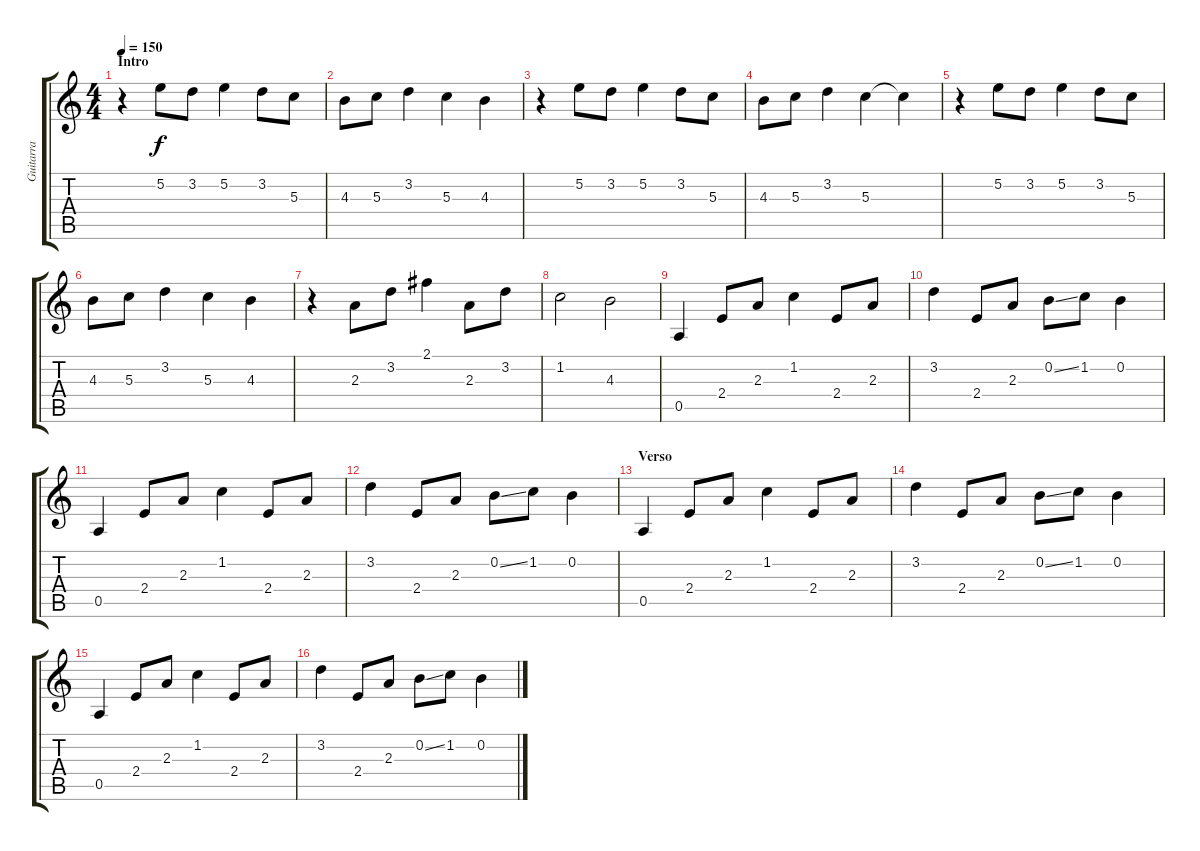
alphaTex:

\track ("Guitarra" "Guitarra") {instrument acousticguitarsteel}
\staff {score tabs}
\tuning (E4 B3 G3 D3 A2 E2) {hide}
\ts (4 4)
\section ("" "Intro")
\tempo 150
\clef g2
\ks c
r.4{dy f instrument acousticguitarsteel} 5.2.8 3.2.8 5.2.4 3.2.8 5.3.8 |
4.3.8 5.3.8 3.2.4 5.3.4 4.3.4 |
r.4 5.2.8 3.2.8 5.2.4 3.2.8 5.3.8 |
4.3.8 5.3.8 3.2.4 5.3.4 5.3{t}.4 |
r.4 5.2.8 3.2.8 5.2.4 3.2.8 5.3.8 |
4.3.8 5.3.8 3.2.4 5.3.4 4.3.4 |
r.4 2.3.8 3.2.8 2.1.4 2.3.8 3.2.8 |
1.2.2 4.3.2 |
0.5.4 2.4.8 2.3.8 1.2.4 2.4.8 2.3.8 |
3.2.4 2.4.8 2.3.8 0.2{ss}.8 1.2.8 0.2.4 |
0.5.4 2.4.8 2.3.8 1.2.4 2.4.8 2.3.8 |
3.2.4 2.4.8 2.3.8 0.2{ss}.8 1.2.8 0.2.4 |
\section ("" "Verso")
0.5.4 2.4.8 2.3.8 1.2.4 2.4.8 2.3.8 |
3.2.4 2.4.8 2.3.8 0.2{ss}.8 1.2.8 0.2.4 |
0.5.4 2.4.8 2.3.8 1.2.4 2.4.8 2.3.8 |
3.2.4 2.4.8 2.3.8 0.2{ss}.8 1.2.8 0.2.4
